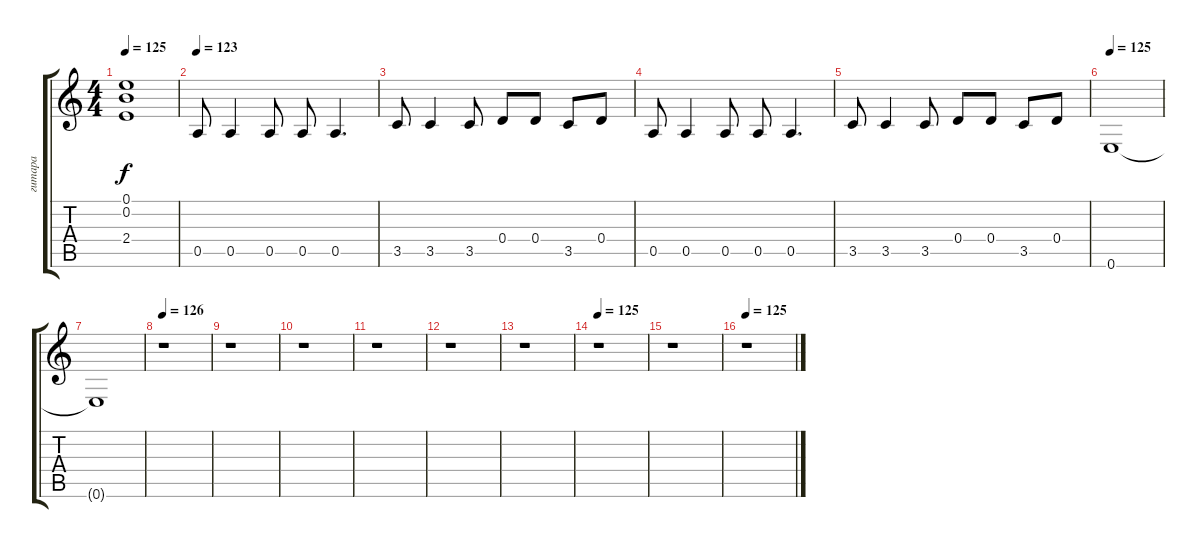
\track ("гитара" "гитара") {instrument distortionguitar}
\staff {score tabs}
\tuning (E4 B3 G3 D3 A2 E2) {hide}
\ts (4 4)
\tempo 125
\clef g2
\ks c
(0.1 0.2 2.4).1{dy f} |
\tempo 123
0.5.8 0.5.4 0.5.8 0.5.8 0.5.4{d} |
3.5.8 3.5.4 3.5.8 0.4.8 0.4.8 3.5.8 0.4.8 |
0.5.8 0.5.4 0.5.8 0.5.8 0.5.4{d} |
3.5.8 3.5.4 3.5.8 0.4.8 0.4.8 3.5.8 0.4.8 |
\tempo 125
0.6.1 |
0.6{t}.1 |
\tempo 126
r.1 |
r.1 |
r.1 |
r.1 |
r.1 |
r.1 |
\tempo 125
r.1 |
r.1 |
\tempo 125
r.1
